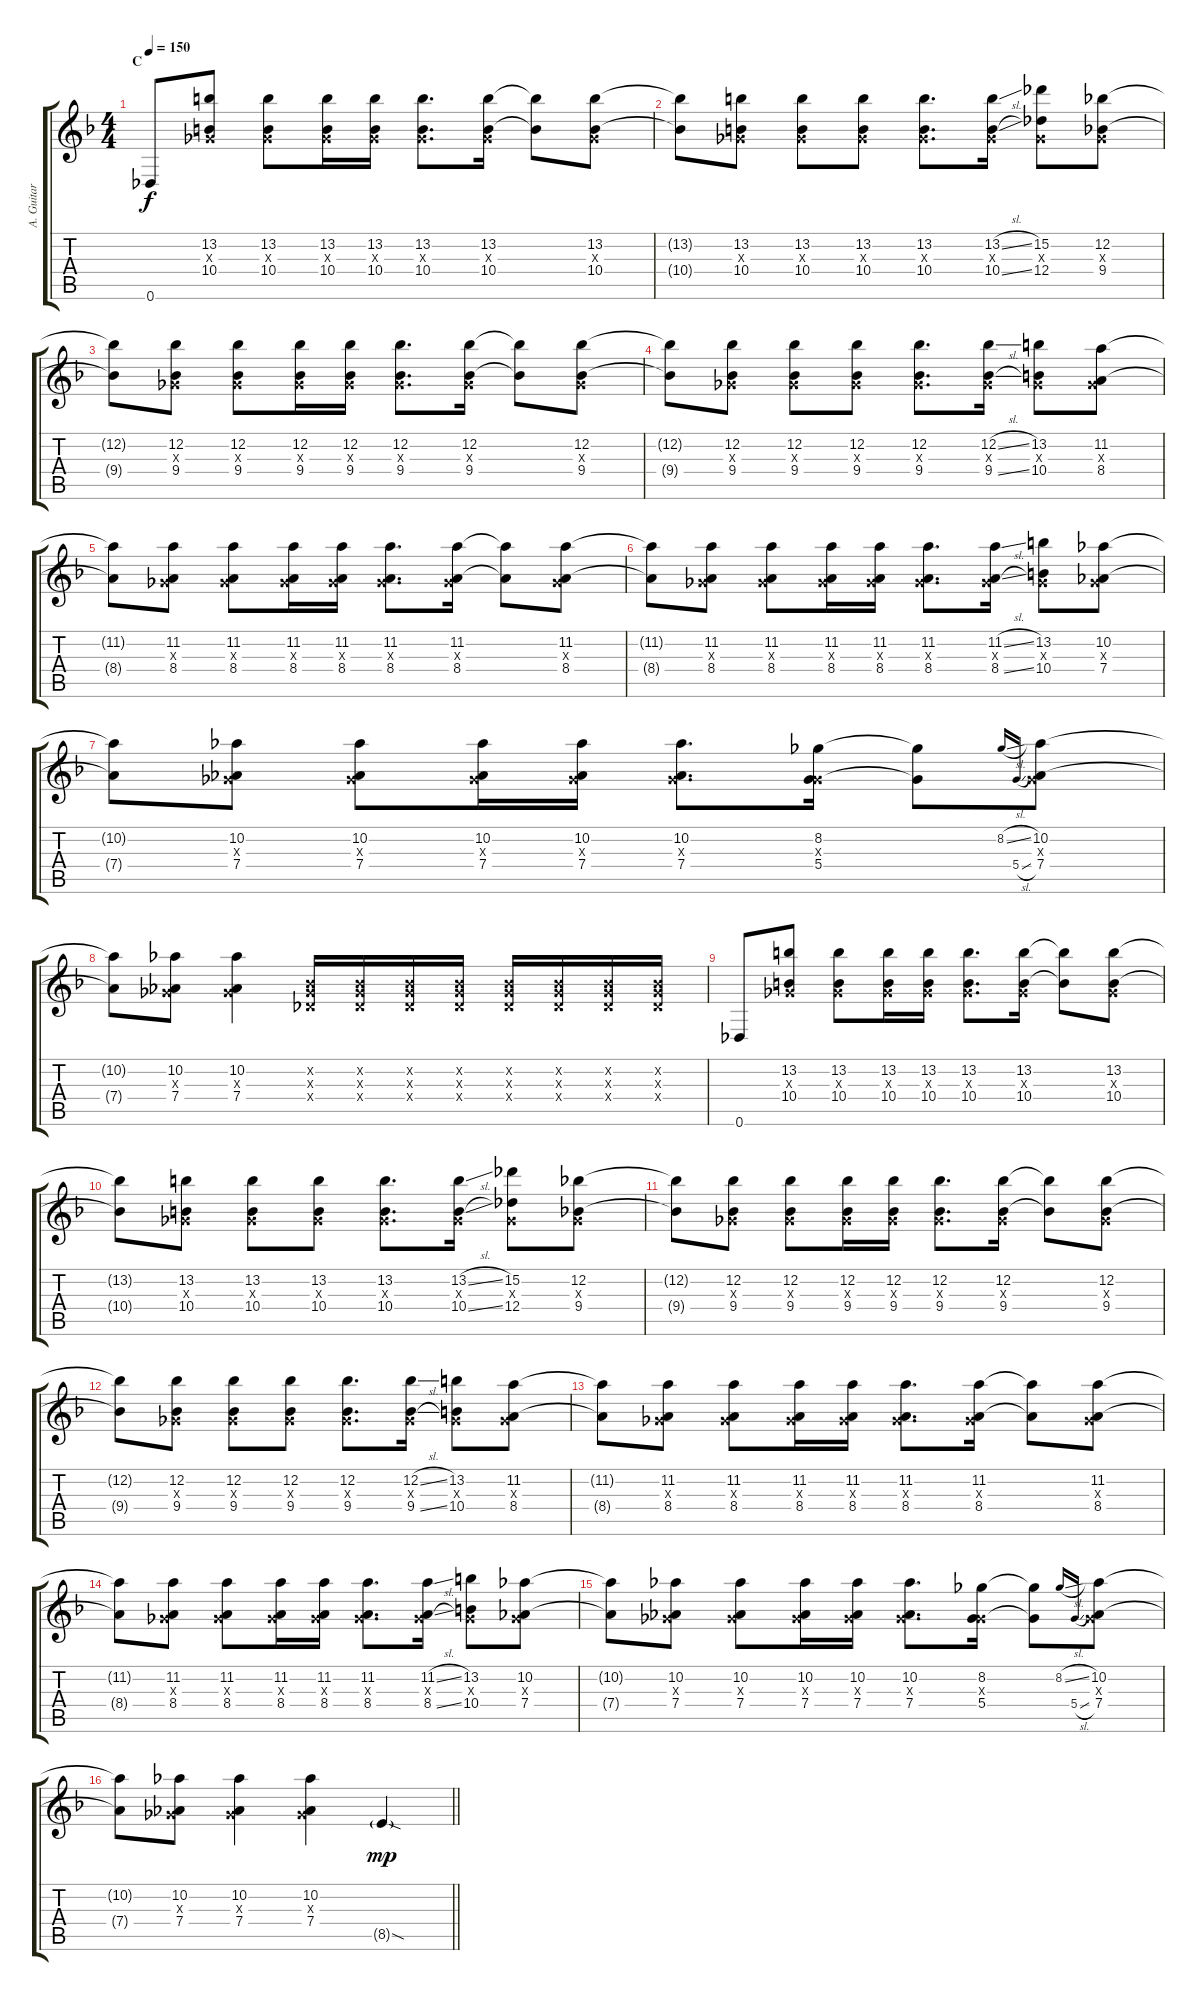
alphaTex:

\track ("A. Guitar" "A. Guitar") {instrument acousticguitarsteel}
\staff {score tabs}
\tuning (Eb4 Bb3 Gb3 Db3 Ab2 Db2) {hide}
\ts (4 4)
\section ("" "C")
\tempo 150
\clef g2
\ks f
0.6.8{dy f} (13.2 0.3{x} 10.4).8 (13.2 0.3{x} 10.4).8 (13.2 0.3{x} 10.4).16 (13.2 0.3{x} 10.4).16 (13.2 0.3{x} 10.4).8{d} (13.2 0.3{x} 10.4).16 (13.2{t} 10.4{t}).8 (13.2 0.3{x} 10.4).8 |
(13.2{t} 10.4{t}).8 (13.2 0.3{x} 10.4).8 (13.2 0.3{x} 10.4).8 (13.2 0.3{x} 10.4).8 (13.2 0.3{x} 10.4).8{d} (13.2{sl} 0.3{x} 10.4{sl}).16 (15.2 0.3{x} 12.4).8 (12.2 0.3{x} 9.4).8 |
(12.2{t} 9.4{t}).8 (12.2 0.3{x} 9.4).8 (12.2 0.3{x} 9.4).8 (12.2 0.3{x} 9.4).16 (12.2 0.3{x} 9.4).16 (12.2 0.3{x} 9.4).8{d} (12.2 0.3{x} 9.4).16 (12.2{t} 9.4{t}).8 (12.2 0.3{x} 9.4).8 |
(12.2{t} 9.4{t}).8 (12.2 0.3{x} 9.4).8 (12.2 0.3{x} 9.4).8 (12.2 0.3{x} 9.4).8 (12.2 0.3{x} 9.4).8{d} (12.2{sl} 0.3{x} 9.4{sl}).16 (13.2 0.3{x} 10.4).8 (11.2 0.3{x} 8.4).8 |
(11.2{t} 8.4{t}).8 (11.2 0.3{x} 8.4).8 (11.2 0.3{x} 8.4).8 (11.2 0.3{x} 8.4).16 (11.2 0.3{x} 8.4).16 (11.2 0.3{x} 8.4).8{d} (11.2 0.3{x} 8.4).16 (11.2{t} 8.4{t}).8 (11.2 0.3{x} 8.4).8 |
(11.2{t} 8.4{t}).8 (11.2 0.3{x} 8.4).8 (11.2 0.3{x} 8.4).8 (11.2 0.3{x} 8.4).16 (11.2 0.3{x} 8.4).16 (11.2 0.3{x} 8.4).8{d} (11.2{sl} 0.3{x} 8.4{sl}).16 (13.2 0.3{x} 10.4).8 (10.2 0.3{x} 7.4).8 |
(10.2{t} 7.4{t}).8 (10.2 0.3{x} 7.4).8 (10.2 0.3{x} 7.4).8 (10.2 0.3{x} 7.4).16 (10.2 0.3{x} 7.4).16 (10.2 0.3{x} 7.4).8{d} (8.2 0.3{x} 5.4).16 (8.2{t} 5.4{t}).8 8.2{sl}.16{gr onbeat} 5.4{sl}.16{gr onbeat} (10.2 0.3{x} 7.4).8 |
(10.2{t} 7.4{t}).8 (10.2 0.3{x} 7.4).8 (10.2 0.3{x} 7.4).4 (0.2{x} 0.3{x} 0.4{x}).16 (0.2{x} 0.3{x} 0.4{x}).16 (0.2{x} 0.3{x} 0.4{x}).16 (0.2{x} 0.3{x} 0.4{x}).16 (0.2{x} 0.3{x} 0.4{x}).16 (0.2{x} 0.3{x} 0.4{x}).16 (0.2{x} 0.3{x} 0.4{x}).16 (0.2{x} 0.3{x} 0.4{x}).16 |
0.6.8 (13.2 0.3{x} 10.4).8 (13.2 0.3{x} 10.4).8 (13.2 0.3{x} 10.4).16 (13.2 0.3{x} 10.4).16 (13.2 0.3{x} 10.4).8{d} (13.2 0.3{x} 10.4).16 (13.2{t} 10.4{t}).8 (13.2 0.3{x} 10.4).8 |
(13.2{t} 10.4{t}).8 (13.2 0.3{x} 10.4).8 (13.2 0.3{x} 10.4).8 (13.2 0.3{x} 10.4).8 (13.2 0.3{x} 10.4).8{d} (13.2{sl} 0.3{x} 10.4{sl}).16 (15.2 0.3{x} 12.4).8 (12.2 0.3{x} 9.4).8 |
(12.2{t} 9.4{t}).8 (12.2 0.3{x} 9.4).8 (12.2 0.3{x} 9.4).8 (12.2 0.3{x} 9.4).16 (12.2 0.3{x} 9.4).16 (12.2 0.3{x} 9.4).8{d} (12.2 0.3{x} 9.4).16 (12.2{t} 9.4{t}).8 (12.2 0.3{x} 9.4).8 |
(12.2{t} 9.4{t}).8 (12.2 0.3{x} 9.4).8 (12.2 0.3{x} 9.4).8 (12.2 0.3{x} 9.4).8 (12.2 0.3{x} 9.4).8{d} (12.2{sl} 0.3{x} 9.4{sl}).16 (13.2 0.3{x} 10.4).8 (11.2 0.3{x} 8.4).8 |
(11.2{t} 8.4{t}).8 (11.2 0.3{x} 8.4).8 (11.2 0.3{x} 8.4).8 (11.2 0.3{x} 8.4).16 (11.2 0.3{x} 8.4).16 (11.2 0.3{x} 8.4).8{d} (11.2 0.3{x} 8.4).16 (11.2{t} 8.4{t}).8 (11.2 0.3{x} 8.4).8 |
(11.2{t} 8.4{t}).8 (11.2 0.3{x} 8.4).8 (11.2 0.3{x} 8.4).8 (11.2 0.3{x} 8.4).16 (11.2 0.3{x} 8.4).16 (11.2 0.3{x} 8.4).8{d} (11.2{sl} 0.3{x} 8.4{sl}).16 (13.2 0.3{x} 10.4).8 (10.2 0.3{x} 7.4).8 |
(10.2{t} 7.4{t}).8 (10.2 0.3{x} 7.4).8 (10.2 0.3{x} 7.4).8 (10.2 0.3{x} 7.4).16 (10.2 0.3{x} 7.4).16 (10.2 0.3{x} 7.4).8{d} (8.2 0.3{x} 5.4).16 (8.2{t} 5.4{t}).8 8.2{sl}.16{gr onbeat} 5.4{sl}.16{gr onbeat} (10.2 0.3{x} 7.4).8 |
\barLineRight lightlight
(10.2{t} 7.4{t}).8 (10.2 0.3{x} 7.4).8 (10.2 0.3{x} 7.4).4 (10.2 0.3{x} 7.4).4 8.5{sod g}.4{dy mp}
